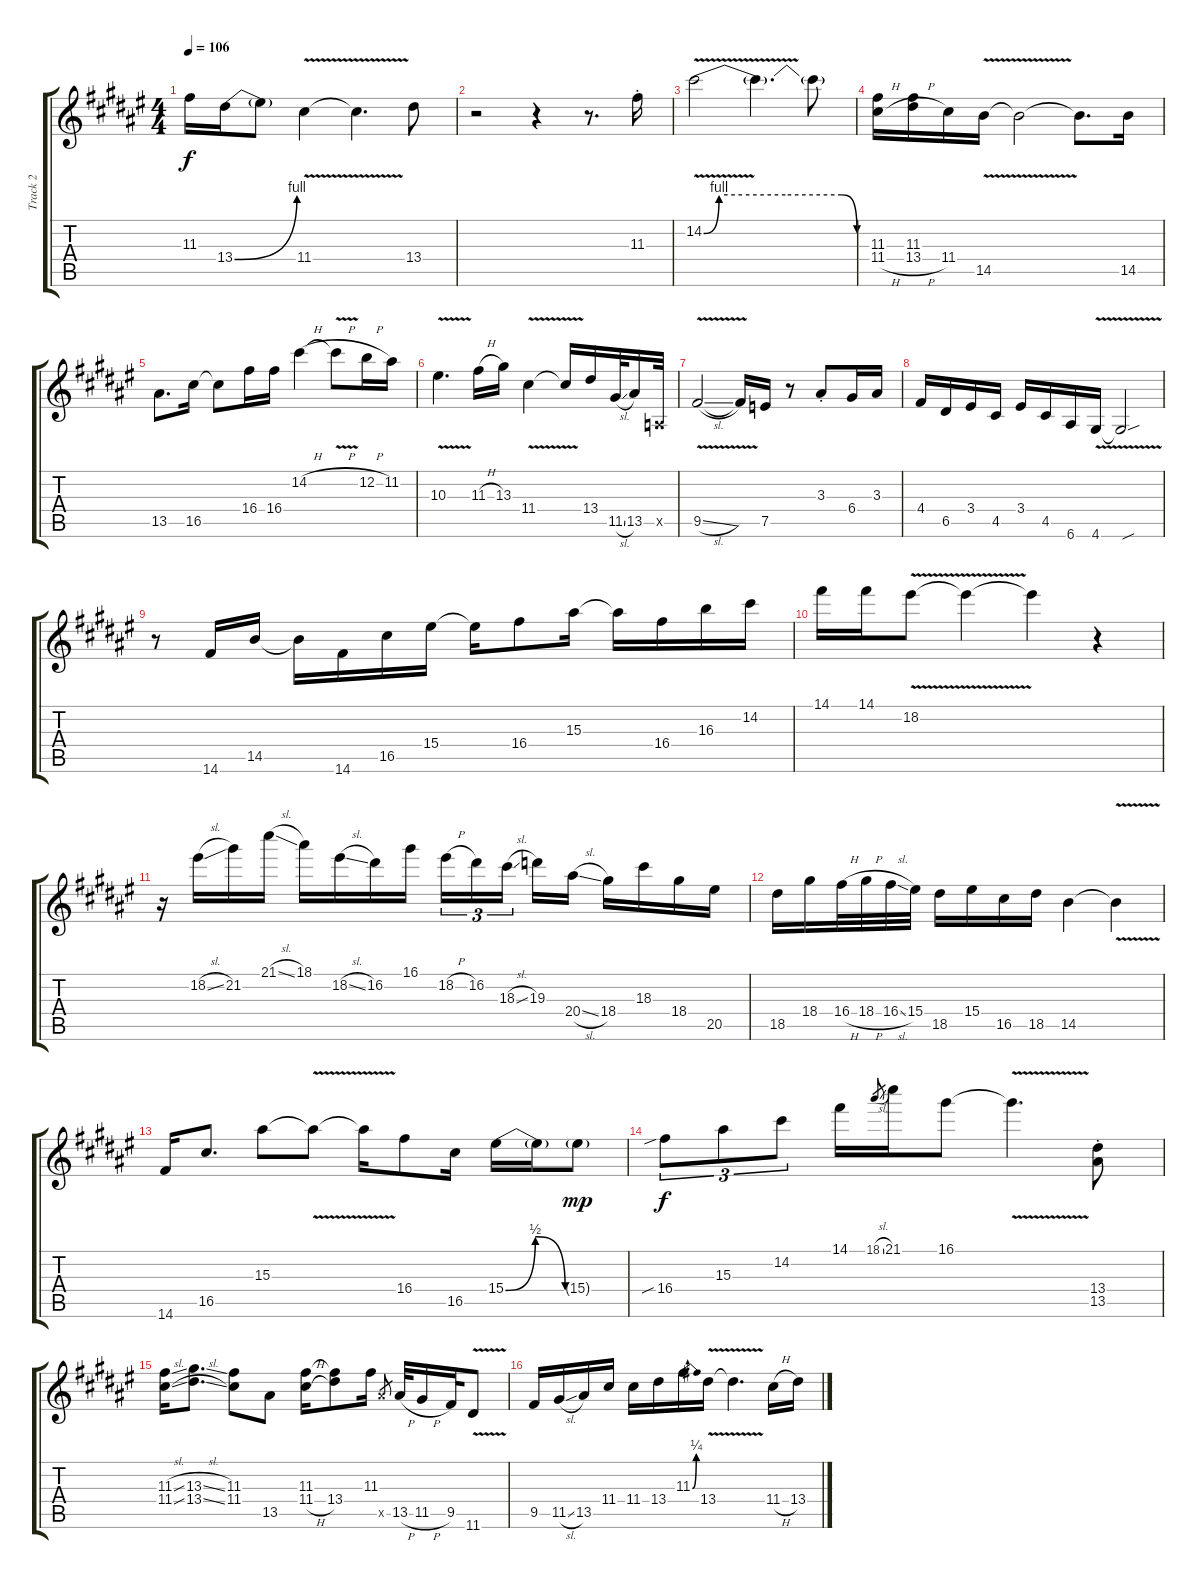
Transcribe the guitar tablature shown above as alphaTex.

\track ("Track 2" "Track 2") {instrument overdrivenguitar}
\staff {score tabs}
\tuning (E4 B3 G3 D3 A2 E2) {hide}
\ts (4 4)
\tempo 106
\clef g2
\ks f#
11.3.16{dy f} 13.4{be (bend 0 0 60 4)}.16 13.4{t}.8 11.4{v}.4 11.4{t}.4{d} 13.4.8 |
r.2 r.4 r.8{d} 11.3{st}.16 |
14.2{be (custom 0 0 6 4 15 4 32 4 54 4 60 0) v}.2 14.2{t}.4{d} 14.2{t}.8 |
(11.3 11.4{h}).16 (11.3 13.4{h}).16 11.4.16 14.5{v}.16 14.5{t}.2 14.5{t}.8{d} 14.5.16 |
13.5.8{d} 16.5.16 16.5{t}.8 16.4.16 16.4.16 14.2{h}.4 14.2{v h t}.8 12.2{h}.16 11.2.16 |
10.3{v}.4{d} 11.3{h}.16 13.3.16 11.4{v}.4 11.4{t}.16 13.4.16 11.5{sl}.32 13.5.16 0.5{x}.32 |
9.5{v sl}.2 9.5{t}.16 7.5.16 r.8 3.3{st}.8 6.4.16 3.3.16 |
4.4.16 6.5.16 3.4.16 4.5.16 3.4.16 4.5.16 6.6.16 4.6{v}.16 4.6{sou t}.2 |
r.8 14.6.16 14.5.16 14.5{t}.16 14.6.16 16.5.16 15.4.16 15.4{t}.16 16.4.8 15.3.16 15.3{t}.16 16.4.16 16.3.16 14.2.16 |
14.1.16 14.1.16 18.2{v}.8 18.2{t}.4 18.2{t}.4 r.4 |
r.16 18.2{sl}.16 21.2.16 21.1{sl}.16 18.1.16 18.2{sl}.16 16.2.16 16.1.16 18.2{h}.16{tu (3 2)} 16.2.16{tu (3 2)} 18.3{sl}.16{tu (3 2) beam splitsecondary} 19.3.16 20.4{sl}.16 18.4.16 18.3.16 18.4.16 20.5.16 |
18.5.16 18.4.16 16.4{h}.32 18.4{h}.32 16.4{sl}.32 15.4.32 18.5.16 15.4.16 16.5.16 18.5.16 14.5.4 14.5{v t}.4 |
14.6.16 16.5.8{d} 15.3.8 15.3{v t}.8 15.3{t}.16 16.4.8 16.5.16 15.4{be (bendrelease 0 0 30 2 30 2 60 0)}.16 15.4{t}.16 15.4{g}.8{dy mp} |
16.4{sib}.8{tu (3 2) dy f} 15.3.8{tu (3 2)} 14.2.8{tu (3 2)} 14.1.16 18.1{sl}.8{gr} 21.1.16 16.1.8 16.1{v t}.4{d} (13.4 13.5{st}).8 |
(11.3{sl} 11.4{sl}).16 (13.3{sl} 13.4{sl}).8{d} (11.3 11.4).8 13.5.8 (11.3 11.4{h}).16 (11.3{t} 13.4).8 11.3.16 13.5{x}.8{gr} 13.5{h}.32 11.5{h}.16 9.5.32 11.6{v}.8 |
9.5.16 11.5{sl}.16 13.5.16 11.4.16 11.4.16 13.4.16 11.3{be (bend 0 0 60 1)}.16 13.4{v}.16 13.4{t}.4{d} 11.4{h}.16 13.4.16
